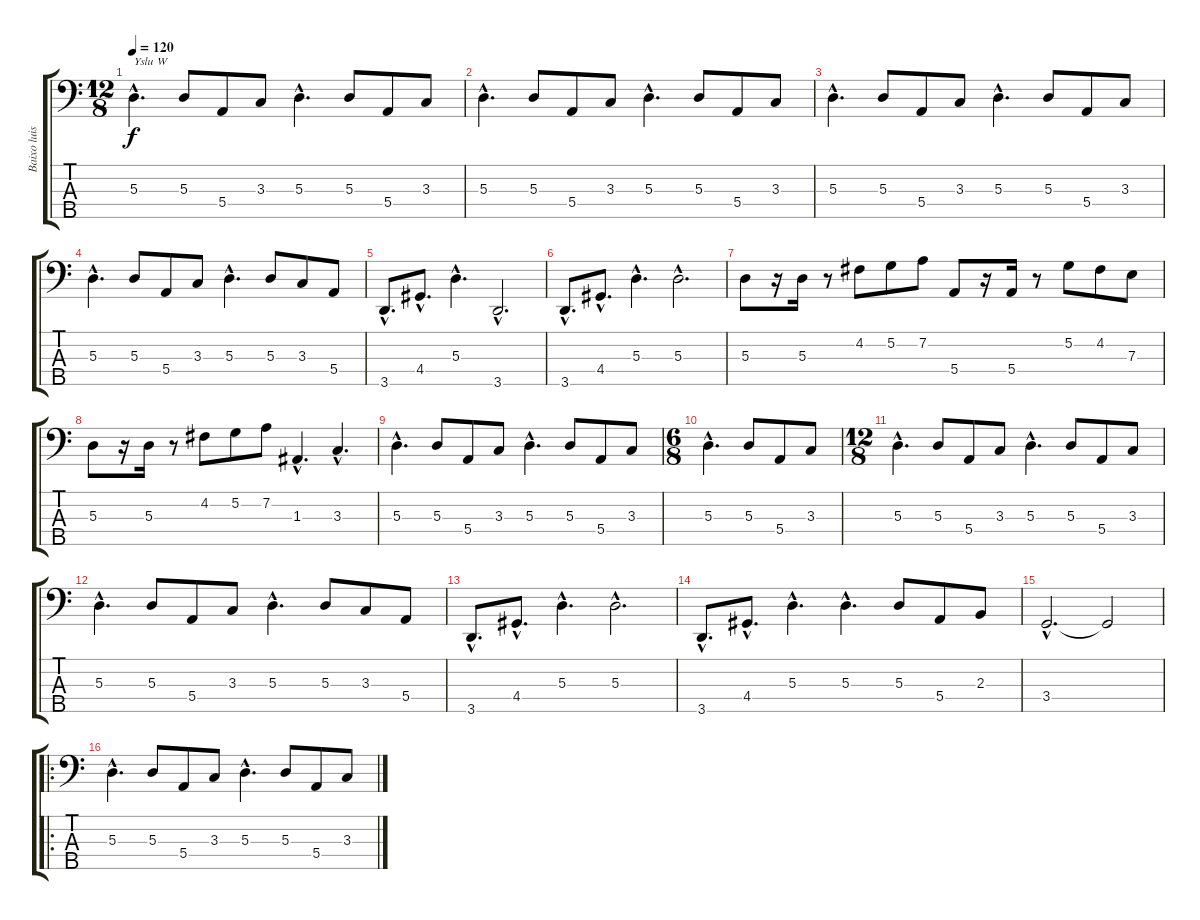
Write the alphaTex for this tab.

\track ("Baixo luis" "Baixo luis") {instrument electricbassfinger}
\staff {score tabs}
\tuning (G2 D2 A1 E1 B0) {hide}
\ts (12 8)
\tempo 120
\clef f4
\ks c
5.3{hac}.4{d txt "Yslu W" dy f instrument electricbassfinger} 5.3.8 5.4.8 3.3.8 5.3{hac}.4{d} 5.3.8 5.4.8 3.3.8 |
5.3{hac}.4{d} 5.3.8 5.4.8 3.3.8 5.3{hac}.4{d} 5.3.8 5.4.8 3.3.8 |
5.3{hac}.4{d} 5.3.8 5.4.8 3.3.8 5.3{hac}.4{d} 5.3.8 5.4.8 3.3.8 |
5.3{hac}.4{d} 5.3.8 5.4.8 3.3.8 5.3{hac}.4{d} 5.3.8 3.3.8 5.4.8 |
3.5{hac}.8{d} 4.4{hac}.8{d} 5.3{hac}.4{d} 3.5{hac}.2{d} |
3.5{hac}.8{d} 4.4{hac}.8{d} 5.3{hac}.4{d} 5.3{hac}.2{d} |
5.3.8 r.16 5.3.16 r.8 4.2.8 5.2.8 7.2.8 5.4.8 r.16 5.4.16 r.8 5.2.8 4.2.8 7.3.8 |
5.3.8 r.16 5.3.16 r.8 4.2.8 5.2.8 7.2.8 1.3{hac}.4{d} 3.3{hac}.4{d} |
5.3{hac}.4{d} 5.3.8 5.4.8 3.3.8 5.3{hac}.4{d} 5.3.8 5.4.8 3.3.8 |
\ts (6 8)
5.3{hac}.4{d} 5.3.8 5.4.8 3.3.8 |
\ts (12 8)
5.3{hac}.4{d} 5.3.8 5.4.8 3.3.8 5.3{hac}.4{d} 5.3.8 5.4.8 3.3.8 |
5.3{hac}.4{d} 5.3.8 5.4.8 3.3.8 5.3{hac}.4{d} 5.3.8 3.3.8 5.4.8 |
3.5{hac}.8{d} 4.4{hac}.8{d} 5.3{hac}.4{d} 5.3{hac}.2{d} |
3.5{hac}.8{d} 4.4{hac}.8{d} 5.3{hac}.4{d} 5.3{hac}.4{d} 5.3.8 5.4.8 2.3.8 |
3.4{hac}.2{d} 3.4{t}.2 |
\ro
5.3{hac}.4{d} 5.3.8 5.4.8 3.3.8 5.3{hac}.4{d} 5.3.8 5.4.8 3.3.8
